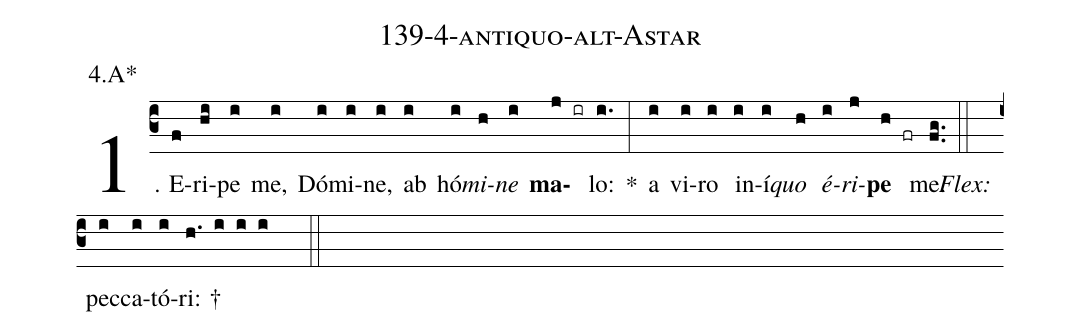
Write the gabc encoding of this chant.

name: 139-4-antiquo-alt-Astar;
annotation: 4.A*;
%%
(c3)1. E(f)ri(hi)pe(i) me,(i) Dó(i)mi(i)ne,(i) ab(i) hó(i)<i>mi</i>(h)<i>ne</i>(i) <b>ma</b>(j ir)lo:(i.) *(:) a(i) vi(i)ro(i) in(i)í(i)<i>quo</i>(h) <i>é</i>(i)<i>ri</i>(j)<b>pe</b>(h fr) me.(fg..) (::)
<i>Flex:</i>()  pec(i)ca(i)tó(i)ri: †(h. i i i  ::)
